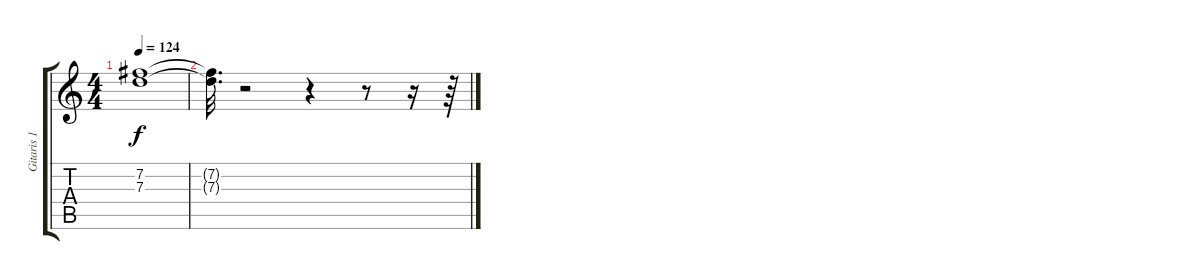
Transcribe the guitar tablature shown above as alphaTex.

\track ("Gitaris 1" "Gitaris 1") {instrument distortionguitar}
\staff {score tabs}
\tuning (E4 B3 G3 D3 A2 E2) {hide}
\ts (4 4)
\tempo 124
\clef g2
\ks c
(7.2{t} 7.3{t}).1{dy f} |
(7.2{t} 7.3{t}).32{d} r.2 r.4 r.8 r.16 r.64
